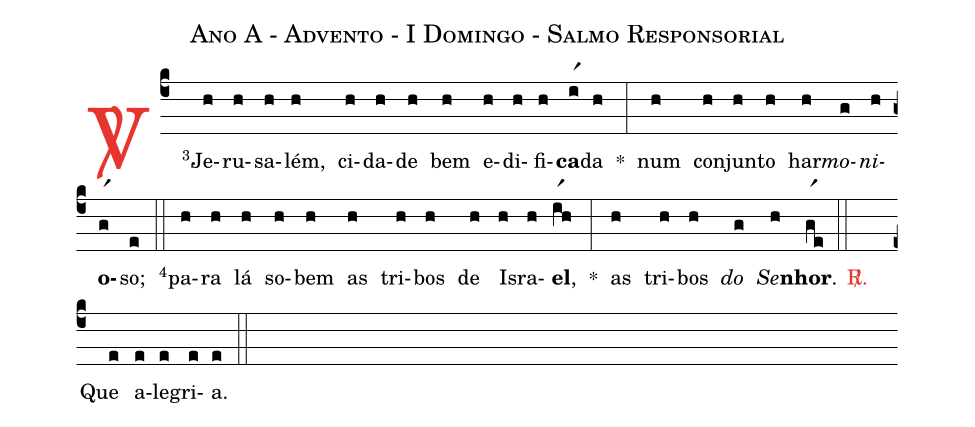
name: Ano A - Advento - I Domingo - Salmo Responsorial;
%%
(c4)

<c><sp>V/</sp>.</c>() <v>\VSup{3}</v>Je(h)ru(h)sa(h)lém,(h) ci(h)da(h)de(h) bem(h) e(h)di(h)fi(h)<b>ca</b>(ir1)da(h) *(:)
num(h) con(h)jun(h)to(h) har(h)<i>mo</i>(g)<i>ni</i>(h)<b>o</b>(gr1)so;(e)

(::)

<v>\VSup{4}</v>pa(h)ra(h) lá(h) so(h)bem(h) as(h) tri(h)bos(h) de(h) Is(h)ra(h)<b>el</b>,(ir1h) *(:)
as(h) tri(h)bos(h) <i>do</i>(g) <i>Se</i>(h)<b>nhor</b>.(gr1e)

(::)

<c><sp>R/</sp>.</c>() Que(e) a(e)le(e)gri(e)a.(e)

(::)
